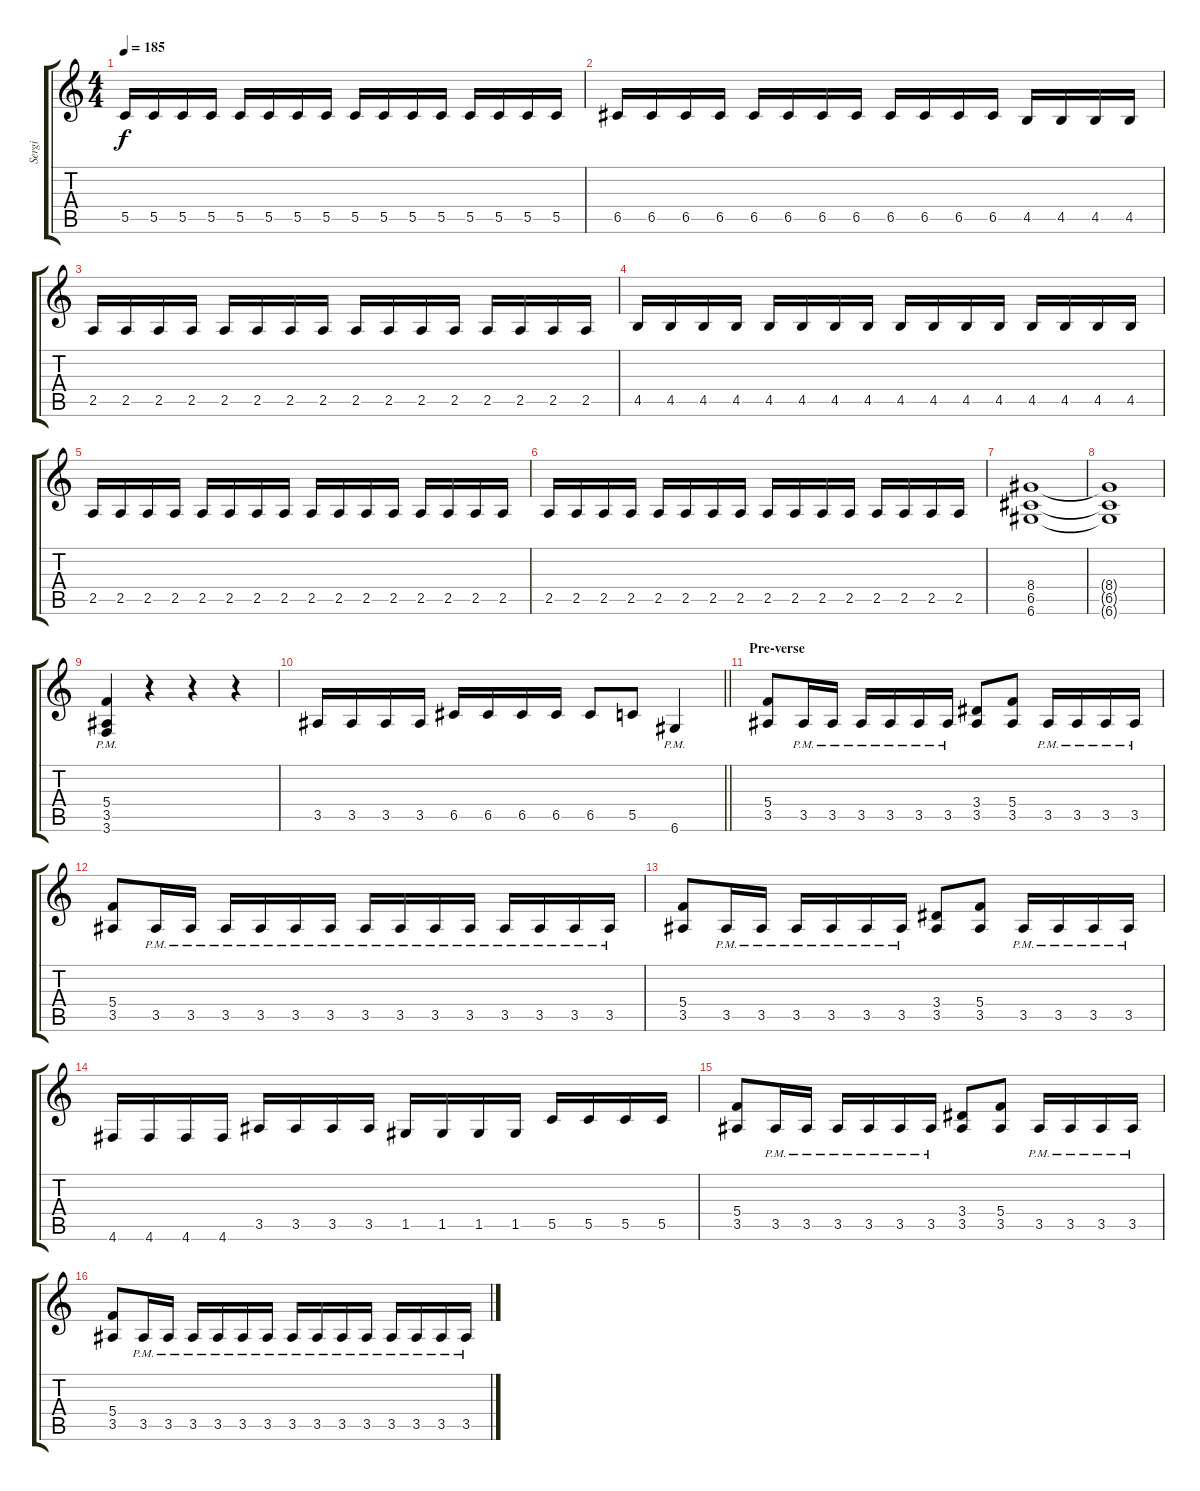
\track ("Sergi" "Sergi") {instrument distortionguitar}
\staff {score tabs}
\tuning (D4 A3 F3 C3 G2 D2) {hide}
\ts (4 4)
\tempo 185
\clef g2
\ks c
5.5.16{dy f} 5.5.16 5.5.16 5.5.16 5.5.16 5.5.16 5.5.16 5.5.16 5.5.16 5.5.16 5.5.16 5.5.16 5.5.16 5.5.16 5.5.16 5.5.16 |
6.5.16 6.5.16 6.5.16 6.5.16 6.5.16 6.5.16 6.5.16 6.5.16 6.5.16 6.5.16 6.5.16 6.5.16 4.5.16 4.5.16 4.5.16 4.5.16 |
2.5.16 2.5.16 2.5.16 2.5.16 2.5.16 2.5.16 2.5.16 2.5.16 2.5.16 2.5.16 2.5.16 2.5.16 2.5.16 2.5.16 2.5.16 2.5.16 |
4.5.16 4.5.16 4.5.16 4.5.16 4.5.16 4.5.16 4.5.16 4.5.16 4.5.16 4.5.16 4.5.16 4.5.16 4.5.16 4.5.16 4.5.16 4.5.16 |
2.5.16 2.5.16 2.5.16 2.5.16 2.5.16 2.5.16 2.5.16 2.5.16 2.5.16 2.5.16 2.5.16 2.5.16 2.5.16 2.5.16 2.5.16 2.5.16 |
2.5.16 2.5.16 2.5.16 2.5.16 2.5.16 2.5.16 2.5.16 2.5.16 2.5.16 2.5.16 2.5.16 2.5.16 2.5.16 2.5.16 2.5.16 2.5.16 |
(8.4 6.5 6.6).1 |
(8.4{t} 6.5{t} 6.6{t}).1 |
(5.4{pm} 3.5{pm} 3.6{pm}).4 r.4 r.4 r.4 |
\barLineRight lightlight
3.5.16 3.5.16 3.5.16 3.5.16 6.5.16 6.5.16 6.5.16 6.5.16 6.5.8 5.5.8 6.6{pm}.4 |
\section ("" "Pre-verse")
(5.4 3.5).8 3.5{pm}.16 3.5{pm}.16 3.5{pm}.16 3.5{pm}.16 3.5{pm}.16 3.5{pm}.16 (3.4 3.5).8 (5.4 3.5).8 3.5{pm}.16 3.5{pm}.16 3.5{pm}.16 3.5{pm}.16 |
(5.4 3.5).8 3.5{pm}.16 3.5{pm}.16 3.5{pm}.16 3.5{pm}.16 3.5{pm}.16 3.5{pm}.16 3.5{pm}.16 3.5{pm}.16 3.5{pm}.16 3.5{pm}.16 3.5{pm}.16 3.5{pm}.16 3.5{pm}.16 3.5{pm}.16 |
(5.4 3.5).8 3.5{pm}.16 3.5{pm}.16 3.5{pm}.16 3.5{pm}.16 3.5{pm}.16 3.5{pm}.16 (3.4 3.5).8 (5.4 3.5).8 3.5{pm}.16 3.5{pm}.16 3.5{pm}.16 3.5{pm}.16 |
4.6.16 4.6.16 4.6.16 4.6.16 3.5.16 3.5.16 3.5.16 3.5.16 1.5.16 1.5.16 1.5.16 1.5.16 5.5.16 5.5.16 5.5.16 5.5.16 |
(5.4 3.5).8 3.5{pm}.16 3.5{pm}.16 3.5{pm}.16 3.5{pm}.16 3.5{pm}.16 3.5{pm}.16 (3.4 3.5).8 (5.4 3.5).8 3.5{pm}.16 3.5{pm}.16 3.5{pm}.16 3.5{pm}.16 |
(5.4 3.5).8 3.5{pm}.16 3.5{pm}.16 3.5{pm}.16 3.5{pm}.16 3.5{pm}.16 3.5{pm}.16 3.5{pm}.16 3.5{pm}.16 3.5{pm}.16 3.5{pm}.16 3.5{pm}.16 3.5{pm}.16 3.5{pm}.16 3.5{pm}.16
